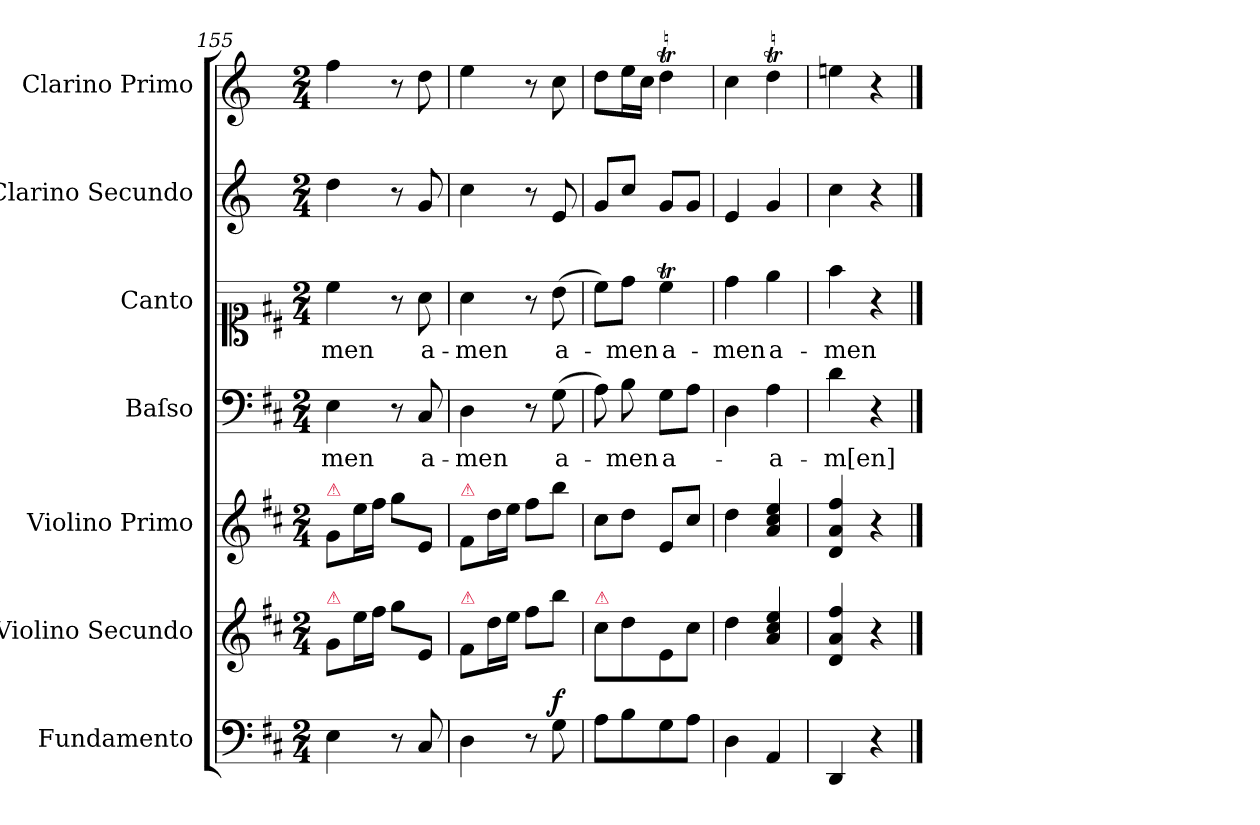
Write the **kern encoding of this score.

**kern	**dynam	**kern	**kern	**dynam	**kern	**text	**kern	**text	**kern	**dynam	**kern
*part7	*part7	*part6	*part5	*part5	*part4	*part4	*part3	*part3	*part2	*part2	*part1
*staff7	*staff7	*staff6	*staff5	*staff5	*staff4	*staff4	*staff3	*staff3	*staff2	*staff2	*staff1
*I"Fundamento	*	*I"Violino Secundo	*I"Violino Primo	*	*I"Baſso	*	*I"Canto	*	*I"Clarino Secundo	*	*I"Clarino Primo
*	*	*	*I'vl I	*	*I'B	*	*	*	*	*	*I'clno I
*clefF4	*	*clefG2	*clefG2	*	*clefF4	*	*clefC1	*	*clefG2	*	*clefG2
*	*	*	*	*	*	*	*	*	*ITrd-1c-2	*	*ITrd-1c-2
*k[f#c#]	*	*k[f#c#]	*k[f#c#]	*	*k[f#c#]	*	*k[f#c#]	*	*k[f#c#]	*	*k[f#c#]
*M2/4	*	*M2/4	*M2/4	*	*M2/4	*	*M2/4	*	*M2/4	*	*M2/4
=155	=155	=155	=155	=155	=155	=155	=155	=155	=155	=155	=155
!	!	!	!LO:TX:a:color=crimson:t=⚠	!	!	!	!	!	!	!	!
!	!	!LO:TX:a:color=crimson:t=⚠	!	!	!	!	!	!	!	!	!
4E\	.	8g/L	8g/L	.	4E\	-men	4cc#\	-men	4ee\	.	4gg\
.	.	16ee\L	16ee\L	.	.	.	.	.	.	.	.
.	.	16ff#\JJ	16ff#\JJ	.	.	.	.	.	.	.	.
8r	.	8gg\L	8gg\L	.	8r	.	8r	.	8r	.	8r
8C#/	.	8e/J	8e/J	.	8C#/	a-	8a\	a-	8a/	.	8ee\
=156	=156	=156	=156	=156	=156	=156	=156	=156	=156	=156	=156
!	!	!	!LO:TX:a:color=crimson:t=⚠	!	!	!	!	!	!	!	!
!	!	!LO:TX:a:color=crimson:t=⚠	!	!	!	!	!	!	!	!	!
4D\	.	8f#/L	8f#/L	.	4D\	-men	4a\	-men	4dd\	.	4ff#\
.	.	16dd\L	16dd\L	.	.	.	.	.	.	.	.
.	.	16ee\JJ	16ee\JJ	.	.	.	.	.	.	.	.
8r	.	8ff#\L	8ff#\L	.	8r	.	8r	.	8r	.	8r
!	!LO:DY:a	!	!	!	!	!	!	!	!	!	!
8G\	f	8bb\J	8bb\J	.	(8G\	a-	(8b\	a-	8f#/	.	8dd\
=157	=157	=157	=157	=157	=157	=157	=157	=157	=157	=157	=157
!	!	!LO:TX:a:color=crimson:t=⚠	!	!	!	!	!	!	!	!	!
!	!	!	!	!LO:DY:a	!	!	!	!	!	!	!
8A\L	.	8cc#\L	8cc#\L	f&colon;	8A\)	.	8cc#\L)	.	8a/L	.	8ee\L
8B\	.	8dd\	8dd\J	.	8B\	men	8dd\J	-men	8dd/J	.	16ff#\L
.	.	.	.	.	.	.	.	.	.	.	16dd\JJ
8G\	.	8e/	8e/L	.	8G\L	a-	4cc#t\	a-	8a/L	.	4eet\
8A\J	.	8cc#\J	8cc#\J	.	8A\J	.	.	.	8a/J	.	.
=158	=158	=158	=158	=158	=158	=158	=158	=158	=158	=158	=158
!	!	!	!	!	!	!	!	!	!	!LO:DY:a	!
4D\	.	4dd\	4dd\	.	4D\	.	4dd\	-men	4f#/	for	4dd\
4AA/	.	4a/ 4cc#/ 4ee/	4a/ 4cc#/ 4ee/	.	4A\	a-	4ee\	a-	4a/	.	4eet\
=159	=159	=159	=159	=159	=159	=159	=159	=159	=159	=159	=159
4DD/	.	4d/ 4a/ 4ff#/	4d/ 4a/ 4ff#/	.	4d\	-m[en]	4ff#\	-men	4dd\	.	4ff#X\
4r	.	4r	4r	.	4r	.	4r	.	4r	.	4r
==	==	==	==	==	==	==	==	==	==	==	==
*-	*-	*-	*-	*-	*-	*-	*-	*-	*-	*-	*-
